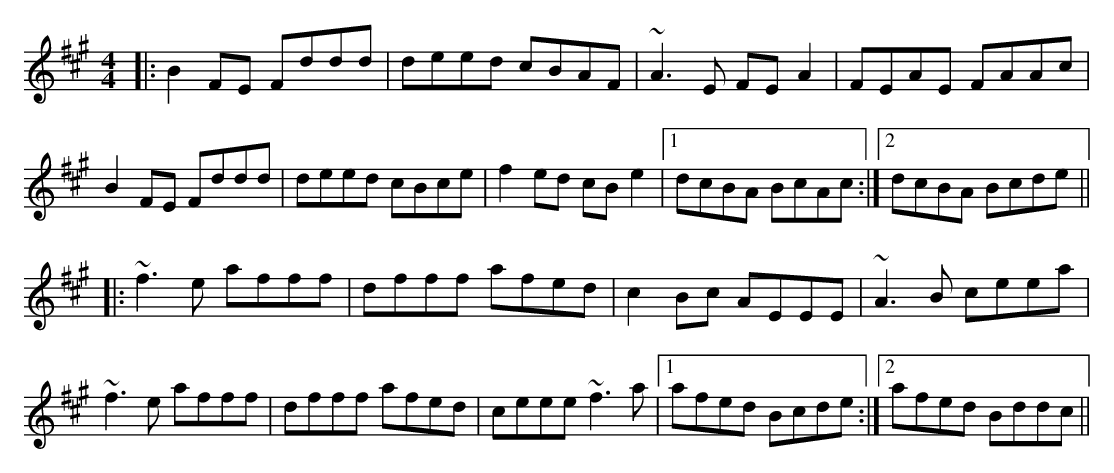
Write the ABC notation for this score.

X:1
M:4/4
K:Bdor
|:B2FE Fddd|deed cBAF|~A3E FEA2|FEAE FAAc|
B2FE Fddd|deed cBce|f2ed cBe2|1 dcBA BcAc:|2 dcBA Bcde||
|:~f3e afff|dfff afed|c2Bc AEEE|~A3B ceea|
~f3e afff|dfff afed|ceee ~f3a|1 afed Bcde:|2 afed Bddc||
